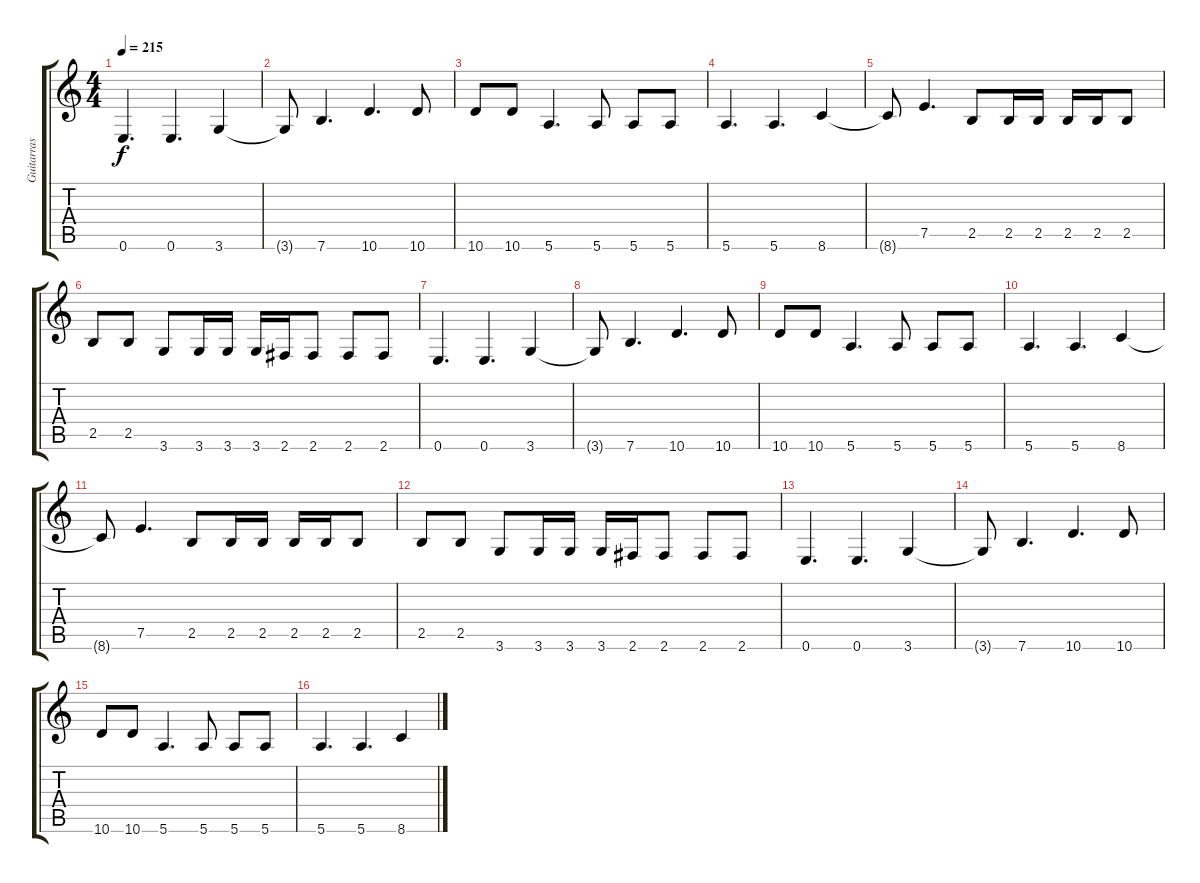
\track ("Guitarras" "Guitarras") {instrument distortionguitar}
\staff {score tabs}
\tuning (E4 B3 G3 D3 A2 E2) {hide}
\ts (4 4)
\tempo 215
\clef g2
\ks c
0.6.4{d dy f instrument distortionguitar} 0.6.4{d} 3.6.4 |
3.6{t}.8 7.6.4{d} 10.6.4{d} 10.6.8 |
10.6.8 10.6.8 5.6.4{d} 5.6.8 5.6.8 5.6.8 |
5.6.4{d} 5.6.4{d} 8.6.4 |
8.6{t}.8 7.5.4{d} 2.5.8 2.5.16 2.5.16 2.5.16 2.5.16 2.5.8 |
2.5.8 2.5.8 3.6.8 3.6.16 3.6.16 3.6.16 2.6.16 2.6.8 2.6.8 2.6.8 |
0.6.4{d} 0.6.4{d} 3.6.4 |
3.6{t}.8 7.6.4{d} 10.6.4{d} 10.6.8 |
10.6.8 10.6.8 5.6.4{d} 5.6.8 5.6.8 5.6.8 |
5.6.4{d} 5.6.4{d} 8.6.4 |
8.6{t}.8 7.5.4{d} 2.5.8 2.5.16 2.5.16 2.5.16 2.5.16 2.5.8 |
2.5.8 2.5.8 3.6.8 3.6.16 3.6.16 3.6.16 2.6.16 2.6.8 2.6.8 2.6.8 |
0.6.4{d} 0.6.4{d} 3.6.4 |
3.6{t}.8 7.6.4{d} 10.6.4{d} 10.6.8 |
10.6.8 10.6.8 5.6.4{d} 5.6.8 5.6.8 5.6.8 |
5.6.4{d} 5.6.4{d} 8.6.4
